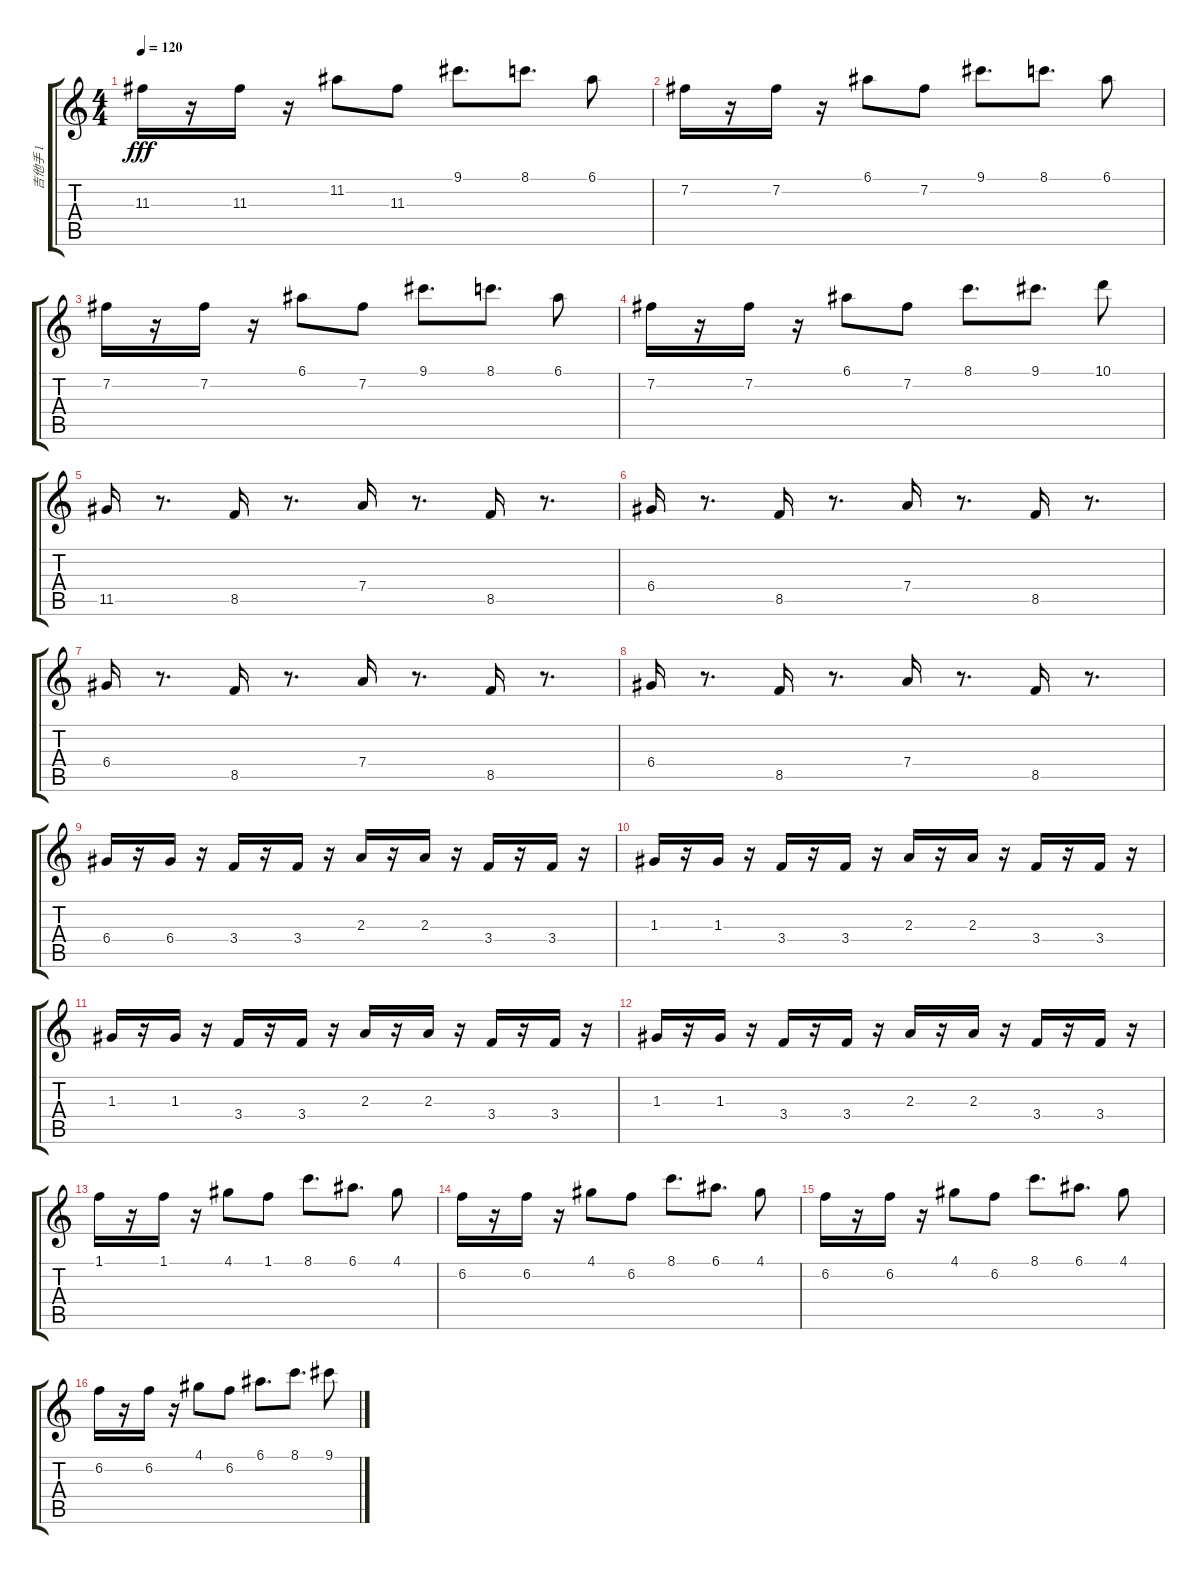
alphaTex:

\track ("吉他手 1" "吉他手 1") {instrument distortionguitar}
\staff {score tabs}
\tuning (E4 B3 G3 D3 A2 E2) {hide}
\ts (4 4)
\tempo 120
\clef g2
\ks c
11.3.16{dy fff} r.16 11.3.16 r.16 11.2.8 11.3.8 9.1.8{d} 8.1.8{d} 6.1.8 |
7.2.16 r.16 7.2.16 r.16 6.1.8 7.2.8 9.1.8{d} 8.1.8{d} 6.1.8 |
7.2.16 r.16 7.2.16 r.16 6.1.8 7.2.8 9.1.8{d} 8.1.8{d} 6.1.8 |
7.2.16 r.16 7.2.16 r.16 6.1.8 7.2.8 8.1.8{d} 9.1.8{d} 10.1.8 |
11.5.16 r.8{d} 8.5.16 r.8{d} 7.4.16 r.8{d} 8.5.16 r.8{d} |
6.4.16 r.8{d} 8.5.16 r.8{d} 7.4.16 r.8{d} 8.5.16 r.8{d} |
6.4.16 r.8{d} 8.5.16 r.8{d} 7.4.16 r.8{d} 8.5.16 r.8{d} |
6.4.16 r.8{d} 8.5.16 r.8{d} 7.4.16 r.8{d} 8.5.16 r.8{d} |
6.4.16 r.16 6.4.16 r.16 3.4.16 r.16 3.4.16 r.16 2.3.16 r.16 2.3.16 r.16 3.4.16 r.16 3.4.16 r.16 |
1.3.16 r.16 1.3.16 r.16 3.4.16 r.16 3.4.16 r.16 2.3.16 r.16 2.3.16 r.16 3.4.16 r.16 3.4.16 r.16 |
1.3.16 r.16 1.3.16 r.16 3.4.16 r.16 3.4.16 r.16 2.3.16 r.16 2.3.16 r.16 3.4.16 r.16 3.4.16 r.16 |
1.3.16 r.16 1.3.16 r.16 3.4.16 r.16 3.4.16 r.16 2.3.16 r.16 2.3.16 r.16 3.4.16 r.16 3.4.16 r.16 |
1.1.16 r.16 1.1.16 r.16 4.1.8 1.1.8 8.1.8{d} 6.1.8{d} 4.1.8 |
6.2.16 r.16 6.2.16 r.16 4.1.8 6.2.8 8.1.8{d} 6.1.8{d} 4.1.8 |
6.2.16 r.16 6.2.16 r.16 4.1.8 6.2.8 8.1.8{d} 6.1.8{d} 4.1.8 |
6.2.16 r.16 6.2.16 r.16 4.1.8 6.2.8 6.1.8{d} 8.1.8{d} 9.1.8
